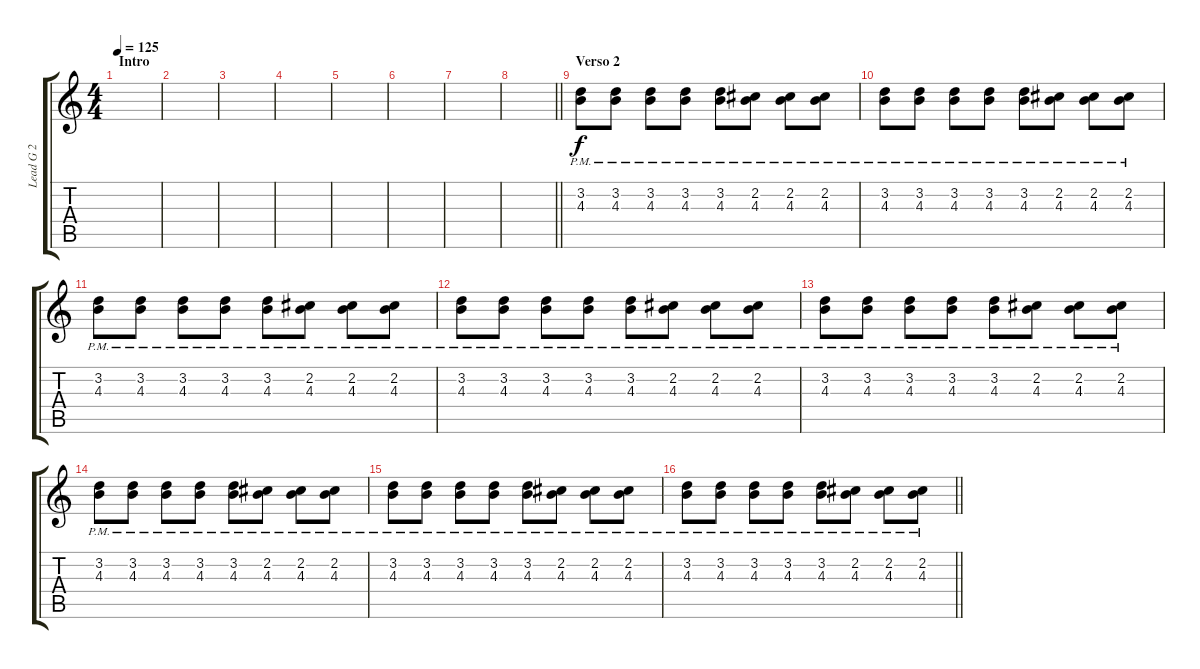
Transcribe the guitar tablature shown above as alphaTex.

\track ("Lead G 2" "Lead G 2") {instrument electricguitarjazz}
\staff {score tabs}
\tuning (E4 B3 G3 D3 A2 E2) {hide}
\ts (4 4)
\section ("" "Intro")
\tempo 125
\clef g2
\ks c
|
|
|
|
|
|
|
\barLineRight lightlight
|
\section ("" "Verso 2")
(3.2{pm} 4.3{pm}).8 (3.2{pm} 4.3{pm}).8 (3.2{pm} 4.3{pm}).8 (3.2{pm} 4.3{pm}).8 (3.2{pm} 4.3{pm}).8 (2.2{pm} 4.3{pm}).8 (2.2{pm} 4.3{pm}).8 (2.2{pm} 4.3{pm}).8 |
(3.2{pm} 4.3{pm}).8 (3.2{pm} 4.3{pm}).8 (3.2{pm} 4.3{pm}).8 (3.2{pm} 4.3{pm}).8 (3.2{pm} 4.3{pm}).8 (2.2{pm} 4.3{pm}).8 (2.2{pm} 4.3{pm}).8 (2.2{pm} 4.3{pm}).8 |
(3.2{pm} 4.3{pm}).8 (3.2{pm} 4.3{pm}).8 (3.2{pm} 4.3{pm}).8 (3.2{pm} 4.3{pm}).8 (3.2{pm} 4.3{pm}).8 (2.2{pm} 4.3{pm}).8 (2.2{pm} 4.3{pm}).8 (2.2{pm} 4.3{pm}).8 |
(3.2{pm} 4.3{pm}).8 (3.2{pm} 4.3{pm}).8 (3.2{pm} 4.3{pm}).8 (3.2{pm} 4.3{pm}).8 (3.2{pm} 4.3{pm}).8 (2.2{pm} 4.3{pm}).8 (2.2{pm} 4.3{pm}).8 (2.2{pm} 4.3{pm}).8 |
(3.2{pm} 4.3{pm}).8 (3.2{pm} 4.3{pm}).8 (3.2{pm} 4.3{pm}).8 (3.2{pm} 4.3{pm}).8 (3.2{pm} 4.3{pm}).8 (2.2{pm} 4.3{pm}).8 (2.2{pm} 4.3{pm}).8 (2.2{pm} 4.3{pm}).8 |
(3.2{pm} 4.3{pm}).8 (3.2{pm} 4.3{pm}).8 (3.2{pm} 4.3{pm}).8 (3.2{pm} 4.3{pm}).8 (3.2{pm} 4.3{pm}).8 (2.2{pm} 4.3{pm}).8 (2.2{pm} 4.3{pm}).8 (2.2{pm} 4.3{pm}).8 |
(3.2{pm} 4.3{pm}).8 (3.2{pm} 4.3{pm}).8 (3.2{pm} 4.3{pm}).8 (3.2{pm} 4.3{pm}).8 (3.2{pm} 4.3{pm}).8 (2.2{pm} 4.3{pm}).8 (2.2{pm} 4.3{pm}).8 (2.2{pm} 4.3{pm}).8 |
\barLineRight lightlight
(3.2{pm} 4.3{pm}).8 (3.2{pm} 4.3{pm}).8 (3.2{pm} 4.3{pm}).8 (3.2{pm} 4.3{pm}).8 (3.2{pm} 4.3{pm}).8 (2.2{pm} 4.3{pm}).8 (2.2{pm} 4.3{pm}).8 (2.2{pm} 4.3{pm}).8
